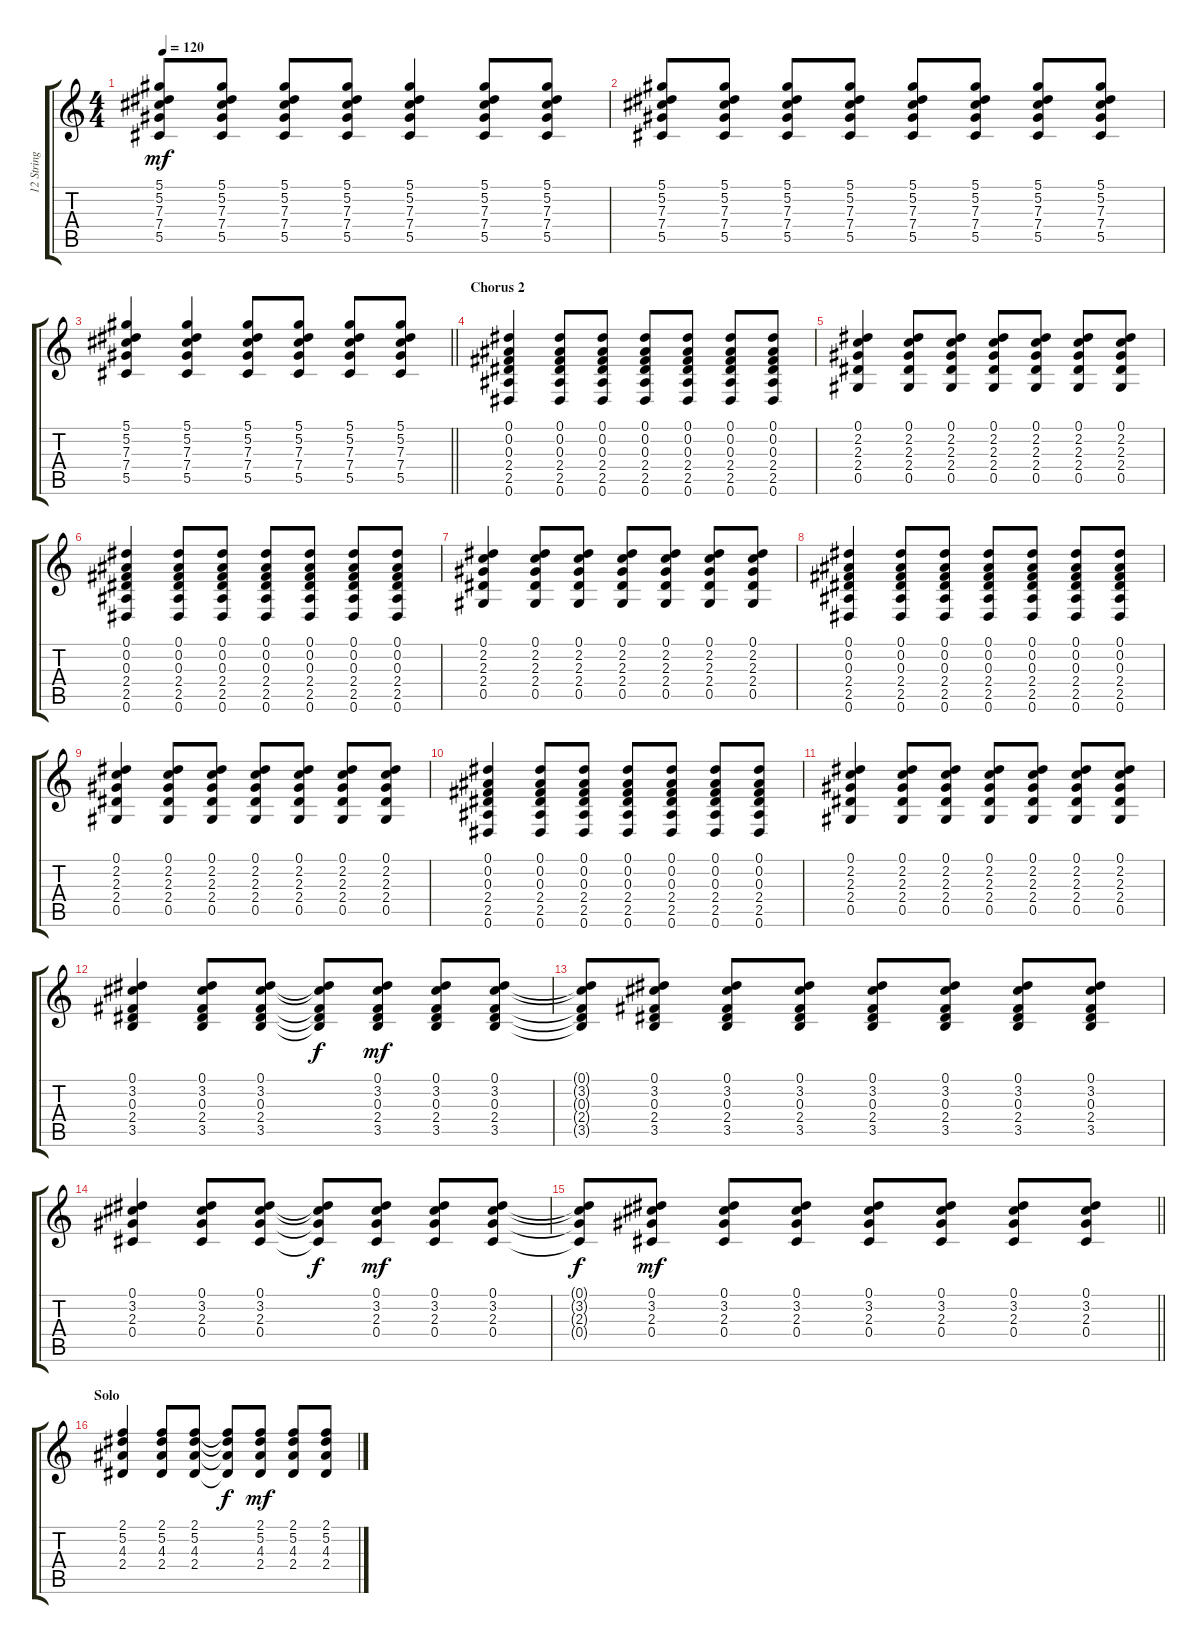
\track ("12 String Guitar" "12 String ") {instrument acousticguitarsteel}
\staff {score tabs}
\tuning (Eb4 Bb3 Gb3 Db3 Ab2 Eb2) {hide}
\ts (4 4)
\tempo 120
\clef g2
\ks c
(5.1 5.2 7.3 7.4 5.5).8{dy mf} (5.1 5.2 7.3 7.4 5.5).8 (5.1 5.2 7.3 7.4 5.5).8 (5.1 5.2 7.3 7.4 5.5).8 (5.1 5.2 7.3 7.4 5.5).4 (5.1 5.2 7.3 7.4 5.5).8 (5.1 5.2 7.3 7.4 5.5).8 |
(5.1 5.2 7.3 7.4 5.5).8 (5.1 5.2 7.3 7.4 5.5).8 (5.1 5.2 7.3 7.4 5.5).8 (5.1 5.2 7.3 7.4 5.5).8 (5.1 5.2 7.3 7.4 5.5).8 (5.1 5.2 7.3 7.4 5.5).8 (5.1 5.2 7.3 7.4 5.5).8 (5.1 5.2 7.3 7.4 5.5).8 |
\barLineRight lightlight
(5.1 5.2 7.3 7.4 5.5).4 (5.1 5.2 7.3 7.4 5.5).4 (5.1 5.2 7.3 7.4 5.5).8 (5.1 5.2 7.3 7.4 5.5).8 (5.1 5.2 7.3 7.4 5.5).8 (5.1 5.2 7.3 7.4 5.5).8 |
\section ("" "Chorus 2")
(0.1 0.2 0.3 2.4 2.5 0.6).4 (0.1 0.2 0.3 2.4 2.5 0.6).8 (0.1 0.2 0.3 2.4 2.5 0.6).8 (0.1 0.2 0.3 2.4 2.5 0.6).8 (0.1 0.2 0.3 2.4 2.5 0.6).8 (0.1 0.2 0.3 2.4 2.5 0.6).8 (0.1 0.2 0.3 2.4 2.5 0.6).8 |
(0.1 2.2 2.3 2.4 0.5).4 (0.1 2.2 2.3 2.4 0.5).8 (0.1 2.2 2.3 2.4 0.5).8 (0.1 2.2 2.3 2.4 0.5).8 (0.1 2.2 2.3 2.4 0.5).8 (0.1 2.2 2.3 2.4 0.5).8 (0.1 2.2 2.3 2.4 0.5).8 |
(0.1 0.2 0.3 2.4 2.5 0.6).4 (0.1 0.2 0.3 2.4 2.5 0.6).8 (0.1 0.2 0.3 2.4 2.5 0.6).8 (0.1 0.2 0.3 2.4 2.5 0.6).8 (0.1 0.2 0.3 2.4 2.5 0.6).8 (0.1 0.2 0.3 2.4 2.5 0.6).8 (0.1 0.2 0.3 2.4 2.5 0.6).8 |
(0.1 2.2 2.3 2.4 0.5).4 (0.1 2.2 2.3 2.4 0.5).8 (0.1 2.2 2.3 2.4 0.5).8 (0.1 2.2 2.3 2.4 0.5).8 (0.1 2.2 2.3 2.4 0.5).8 (0.1 2.2 2.3 2.4 0.5).8 (0.1 2.2 2.3 2.4 0.5).8 |
(0.1 0.2 0.3 2.4 2.5 0.6).4 (0.1 0.2 0.3 2.4 2.5 0.6).8 (0.1 0.2 0.3 2.4 2.5 0.6).8 (0.1 0.2 0.3 2.4 2.5 0.6).8 (0.1 0.2 0.3 2.4 2.5 0.6).8 (0.1 0.2 0.3 2.4 2.5 0.6).8 (0.1 0.2 0.3 2.4 2.5 0.6).8 |
(0.1 2.2 2.3 2.4 0.5).4 (0.1 2.2 2.3 2.4 0.5).8 (0.1 2.2 2.3 2.4 0.5).8 (0.1 2.2 2.3 2.4 0.5).8 (0.1 2.2 2.3 2.4 0.5).8 (0.1 2.2 2.3 2.4 0.5).8 (0.1 2.2 2.3 2.4 0.5).8 |
(0.1 0.2 0.3 2.4 2.5 0.6).4 (0.1 0.2 0.3 2.4 2.5 0.6).8 (0.1 0.2 0.3 2.4 2.5 0.6).8 (0.1 0.2 0.3 2.4 2.5 0.6).8 (0.1 0.2 0.3 2.4 2.5 0.6).8 (0.1 0.2 0.3 2.4 2.5 0.6).8 (0.1 0.2 0.3 2.4 2.5 0.6).8 |
(0.1 2.2 2.3 2.4 0.5).4 (0.1 2.2 2.3 2.4 0.5).8 (0.1 2.2 2.3 2.4 0.5).8 (0.1 2.2 2.3 2.4 0.5).8 (0.1 2.2 2.3 2.4 0.5).8 (0.1 2.2 2.3 2.4 0.5).8 (0.1 2.2 2.3 2.4 0.5).8 |
(0.1 3.2 0.3 2.4 3.5).4 (0.1 3.2 0.3 2.4 3.5).8 (0.1 3.2 0.3 2.4 3.5).8 (0.1{t} 3.2{t} 0.3{t} 2.4{t} 3.5{t}).8{dy f} (0.1 3.2 0.3 2.4 3.5).8{dy mf} (0.1 3.2 0.3 2.4 3.5).8 (0.1 3.2 0.3 2.4 3.5).8 |
(0.1{t} 3.2{t} 0.3{t} 2.4{t} 3.5{t}).8 (0.1 3.2 0.3 2.4 3.5).8 (0.1 3.2 0.3 2.4 3.5).8 (0.1 3.2 0.3 2.4 3.5).8 (0.1 3.2 0.3 2.4 3.5).8 (0.1 3.2 0.3 2.4 3.5).8 (0.1 3.2 0.3 2.4 3.5).8 (0.1 3.2 0.3 2.4 3.5).8 |
(0.1 3.2 2.3 0.4).4 (0.1 3.2 2.3 0.4).8 (0.1 3.2 2.3 0.4).8 (0.1{t} 3.2{t} 2.3{t} 0.4{t}).8{dy f} (0.1 3.2 2.3 0.4).8{dy mf} (0.1 3.2 2.3 0.4).8 (0.1 3.2 2.3 0.4).8 |
\barLineRight lightlight
(0.1{t} 3.2{t} 2.3{t} 0.4{t}).8{dy f} (0.1 3.2 2.3 0.4).8{dy mf} (0.1 3.2 2.3 0.4).8 (0.1 3.2 2.3 0.4).8 (0.1 3.2 2.3 0.4).8 (0.1 3.2 2.3 0.4).8 (0.1 3.2 2.3 0.4).8 (0.1 3.2 2.3 0.4).8 |
\section ("" "Solo")
(2.1 5.2 4.3 2.4).4 (2.1 5.2 4.3 2.4).8 (2.1 5.2 4.3 2.4).8 (2.1{t} 5.2{t} 4.3{t} 2.4{t}).8{dy f} (2.1 5.2 4.3 2.4).8{dy mf} (2.1 5.2 4.3 2.4).8 (2.1 5.2 4.3 2.4).8
